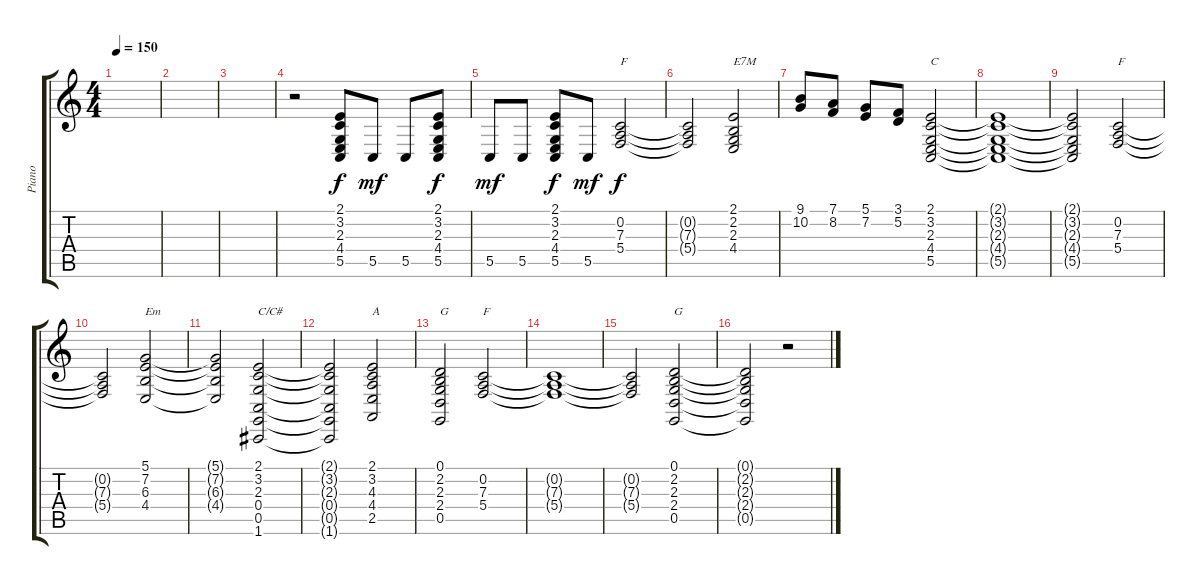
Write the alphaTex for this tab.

\track ("Piano" "Piano") {instrument brightacousticpiano}
\staff {score tabs}
\tuning (D4 A3 F3 C3 G2 C2) {hide}
\ts (4 4)
\tempo 150
\clef g2
\ks c
|
|
|
r.2 (2.1 3.2 2.3 4.4 5.5).8{volume 12} 5.5.8{dy mf} 5.5.8 (2.1 3.2 2.3 4.4 5.5).8{dy f} |
5.5.8{dy mf} 5.5.8 (2.1 3.2 2.3 4.4 5.5).8{dy f} 5.5.8{dy mf} (0.2 7.3 5.4).2{txt "F" dy f} |
(0.2{t} 7.3{t} 5.4{t}).2 (2.1 2.2 2.3 4.4).2{txt "E7M"} |
(9.1 10.2).8 (7.1 8.2).8 (5.1 7.2).8 (3.1 5.2).8 (2.1 3.2 2.3 4.4 5.5).2{txt "C"} |
(2.1{t} 3.2{t} 2.3{t} 4.4{t} 5.5{t}).1 |
(2.1{t} 3.2{t} 2.3{t} 4.4{t} 5.5{t}).2 (0.2 7.3 5.4).2{txt "F"} |
(0.2{t} 7.3{t} 5.4{t}).2 (5.1 7.2 6.3 4.4).2{txt "Em"} |
(5.1{t} 7.2{t} 6.3{t} 4.4{t}).2 (2.1 3.2 2.3 0.4 0.5 1.6).2{txt "C/C#"} |
(2.1{t} 3.2{t} 2.3{t} 0.4{t} 0.5{t} 1.6{t}).2 (2.1 3.2 4.3 4.4 2.5).2{txt "A"} |
(0.1 2.2 2.3 2.4 0.5).2{txt "G"} (0.2 7.3 5.4).2{txt "F"} |
(0.2{t} 7.3{t} 5.4{t}).1 |
(0.2{t} 7.3{t} 5.4{t}).2 (0.1 2.2 2.3 2.4 0.5).2{txt "G"} |
(0.1{t} 2.2{t} 2.3{t} 2.4{t} 0.5{t}).2 r.2
